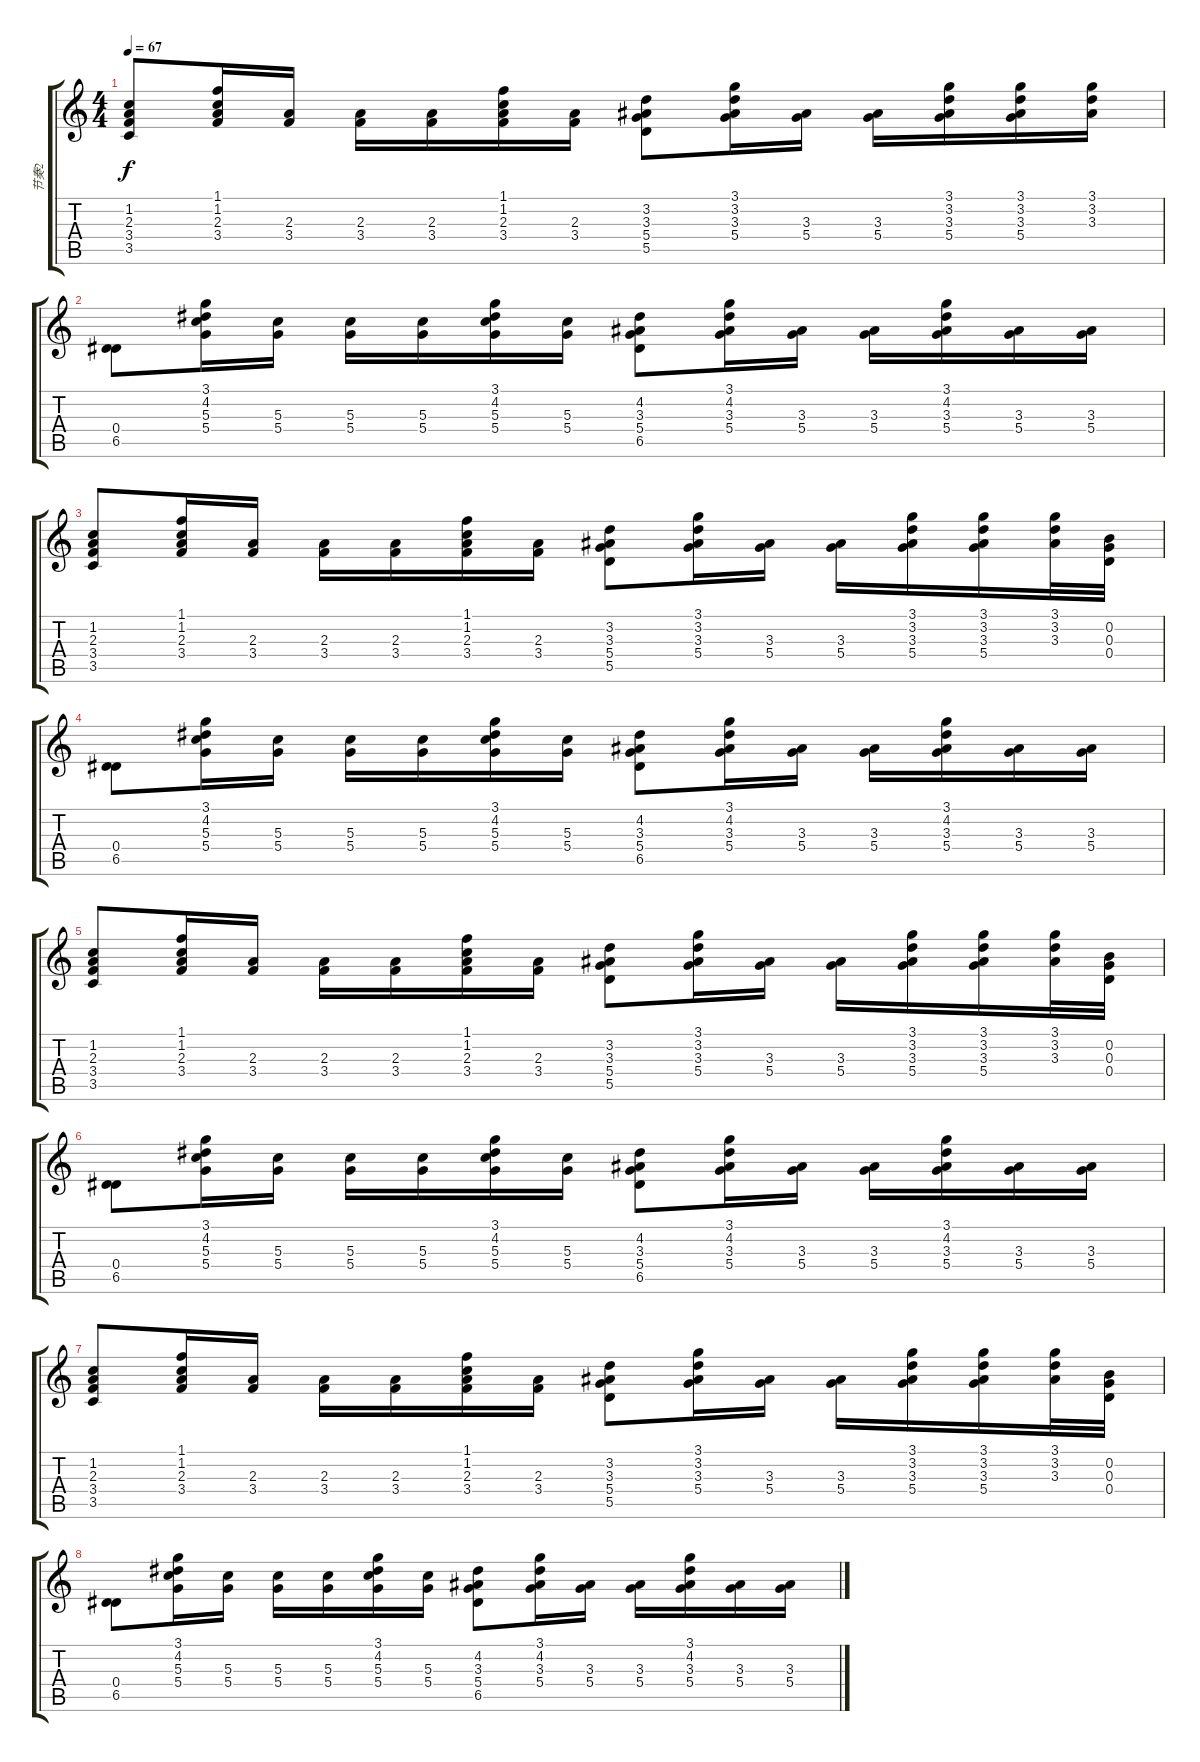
\track ("节奏2" "节奏2") {instrument acousticguitarsteel}
\staff {score tabs}
\tuning (E4 B3 G3 D3 A2 E2) {hide}
\ts (4 4)
\tempo 67
\clef g2
\ks c
(1.2 2.3 3.4 3.5).8{dy f} (1.1 1.2 2.3 3.4).16 (2.3 3.4).16 (2.3 3.4).16 (2.3 3.4).16 (1.1 1.2 2.3 3.4).16 (2.3 3.4).16 (3.2 3.3 5.4 5.5).8 (3.1 3.2 3.3 5.4).16 (3.3 5.4).16 (3.3 5.4).16 (3.1 3.2 3.3 5.4).16 (3.1 3.2 3.3 5.4).16 (3.1 3.2 3.3).16 |
(0.4 6.5).8 (3.1 4.2 5.3 5.4).16 (5.3 5.4).16 (5.3 5.4).16 (5.3 5.4).16 (3.1 4.2 5.3 5.4).16 (5.3 5.4).16 (4.2 3.3 5.4 6.5).8 (3.1 4.2 3.3 5.4).16 (3.3 5.4).16 (3.3 5.4).16 (3.1 4.2 3.3 5.4).16 (3.3 5.4).16 (3.3 5.4).16 |
(1.2 2.3 3.4 3.5).8 (1.1 1.2 2.3 3.4).16 (2.3 3.4).16 (2.3 3.4).16 (2.3 3.4).16 (1.1 1.2 2.3 3.4).16 (2.3 3.4).16 (3.2 3.3 5.4 5.5).8 (3.1 3.2 3.3 5.4).16 (3.3 5.4).16 (3.3 5.4).16 (3.1 3.2 3.3 5.4).16 (3.1 3.2 3.3 5.4).16 (3.1 3.2 3.3).32 (0.2 0.3 0.4).32 |
(0.4 6.5).8 (3.1 4.2 5.3 5.4).16 (5.3 5.4).16 (5.3 5.4).16 (5.3 5.4).16 (3.1 4.2 5.3 5.4).16 (5.3 5.4).16 (4.2 3.3 5.4 6.5).8 (3.1 4.2 3.3 5.4).16 (3.3 5.4).16 (3.3 5.4).16 (3.1 4.2 3.3 5.4).16 (3.3 5.4).16 (3.3 5.4).16 |
(1.2 2.3 3.4 3.5).8 (1.1 1.2 2.3 3.4).16 (2.3 3.4).16 (2.3 3.4).16 (2.3 3.4).16 (1.1 1.2 2.3 3.4).16 (2.3 3.4).16 (3.2 3.3 5.4 5.5).8 (3.1 3.2 3.3 5.4).16 (3.3 5.4).16 (3.3 5.4).16 (3.1 3.2 3.3 5.4).16 (3.1 3.2 3.3 5.4).16 (3.1 3.2 3.3).32 (0.2 0.3 0.4).32 |
(0.4 6.5).8 (3.1 4.2 5.3 5.4).16 (5.3 5.4).16 (5.3 5.4).16 (5.3 5.4).16 (3.1 4.2 5.3 5.4).16 (5.3 5.4).16 (4.2 3.3 5.4 6.5).8 (3.1 4.2 3.3 5.4).16 (3.3 5.4).16 (3.3 5.4).16 (3.1 4.2 3.3 5.4).16 (3.3 5.4).16 (3.3 5.4).16 |
(1.2 2.3 3.4 3.5).8 (1.1 1.2 2.3 3.4).16 (2.3 3.4).16 (2.3 3.4).16 (2.3 3.4).16 (1.1 1.2 2.3 3.4).16 (2.3 3.4).16 (3.2 3.3 5.4 5.5).8 (3.1 3.2 3.3 5.4).16 (3.3 5.4).16 (3.3 5.4).16 (3.1 3.2 3.3 5.4).16 (3.1 3.2 3.3 5.4).16 (3.1 3.2 3.3).32 (0.2 0.3 0.4).32 |
(0.4 6.5).8 (3.1 4.2 5.3 5.4).16 (5.3 5.4).16 (5.3 5.4).16 (5.3 5.4).16 (3.1 4.2 5.3 5.4).16 (5.3 5.4).16 (4.2 3.3 5.4 6.5).8 (3.1 4.2 3.3 5.4).16 (3.3 5.4).16 (3.3 5.4).16 (3.1 4.2 3.3 5.4).16 (3.3 5.4).16 (3.3 5.4).16
